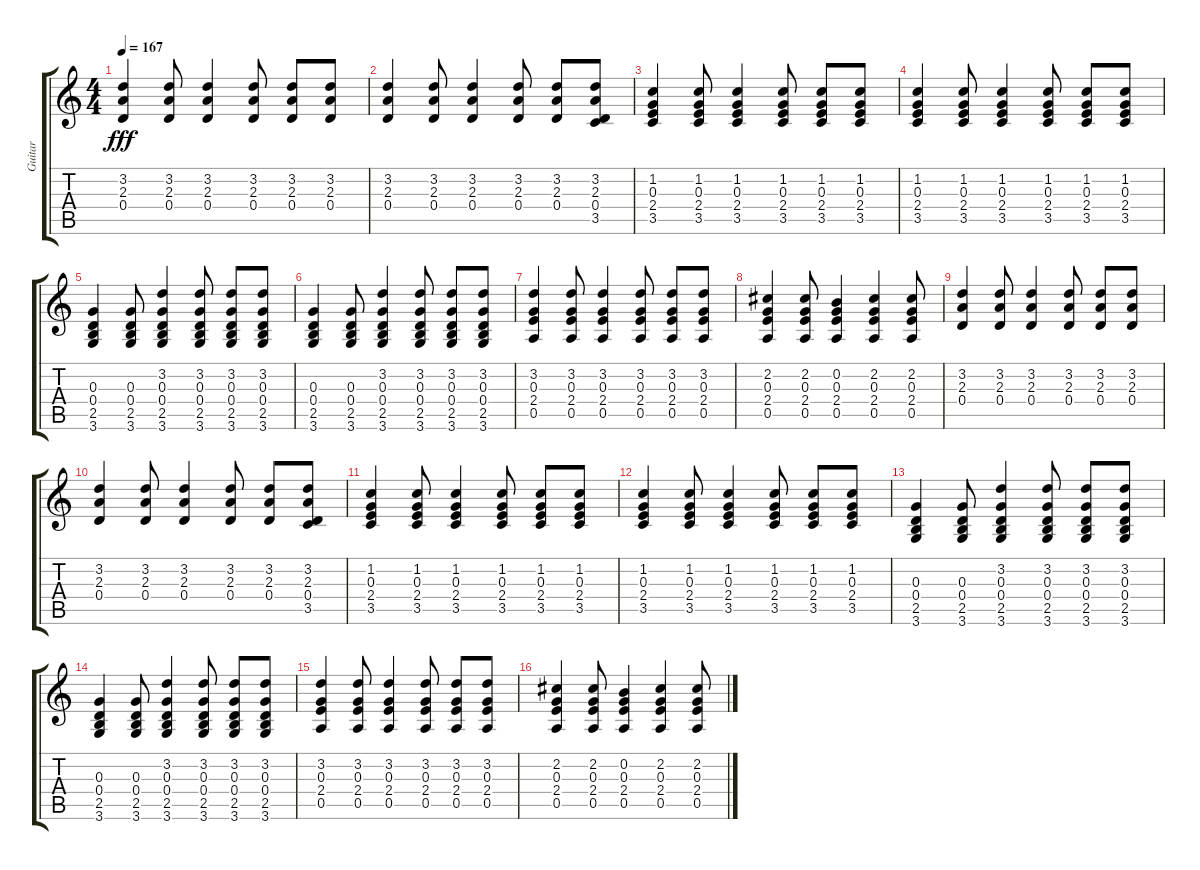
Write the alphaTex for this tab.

\track ("Guitar" "Guitar") {instrument electricguitarclean}
\staff {score tabs}
\tuning (E4 B3 G3 D3 A2 E2) {hide}
\ts (4 4)
\tempo 167
\clef g2
\ks c
(3.2 2.3 0.4).4{dy fff} (3.2 2.3 0.4).8 (3.2 2.3 0.4).4 (3.2 2.3 0.4).8 (3.2 2.3 0.4).8 (3.2 2.3 0.4).8 |
(3.2 2.3 0.4).4 (3.2 2.3 0.4).8 (3.2 2.3 0.4).4 (3.2 2.3 0.4).8 (3.2 2.3 0.4).8 (3.2 2.3 0.4 3.5).8 |
(1.2 0.3 2.4 3.5).4 (1.2 0.3 2.4 3.5).8 (1.2 0.3 2.4 3.5).4 (1.2 0.3 2.4 3.5).8 (1.2 0.3 2.4 3.5).8 (1.2 0.3 2.4 3.5).8 |
(1.2 0.3 2.4 3.5).4 (1.2 0.3 2.4 3.5).8 (1.2 0.3 2.4 3.5).4 (1.2 0.3 2.4 3.5).8 (1.2 0.3 2.4 3.5).8 (1.2 0.3 2.4 3.5).8 |
(0.3 0.4 2.5 3.6).4 (0.3 0.4 2.5 3.6).8 (3.2 0.3 0.4 2.5 3.6).4 (3.2 0.3 0.4 2.5 3.6).8 (3.2 0.3 0.4 2.5 3.6).8 (3.2 0.3 0.4 2.5 3.6).8 |
(0.3 0.4 2.5 3.6).4 (0.3 0.4 2.5 3.6).8 (3.2 0.3 0.4 2.5 3.6).4 (3.2 0.3 0.4 2.5 3.6).8 (3.2 0.3 0.4 2.5 3.6).8 (3.2 0.3 0.4 2.5 3.6).8 |
(3.2 0.3 2.4 0.5).4 (3.2 0.3 2.4 0.5).8 (3.2 0.3 2.4 0.5).4 (3.2 0.3 2.4 0.5).8 (3.2 0.3 2.4 0.5).8 (3.2 0.3 2.4 0.5).8 |
(2.2 0.3 2.4 0.5).4 (2.2 0.3 2.4 0.5).8 (0.2 0.3 2.4 0.5).4 (2.2 0.3 2.4 0.5).4 (2.2 0.3 2.4 0.5).8 |
(3.2 2.3 0.4).4 (3.2 2.3 0.4).8 (3.2 2.3 0.4).4 (3.2 2.3 0.4).8 (3.2 2.3 0.4).8 (3.2 2.3 0.4).8 |
(3.2 2.3 0.4).4 (3.2 2.3 0.4).8 (3.2 2.3 0.4).4 (3.2 2.3 0.4).8 (3.2 2.3 0.4).8 (3.2 2.3 0.4 3.5).8 |
(1.2 0.3 2.4 3.5).4 (1.2 0.3 2.4 3.5).8 (1.2 0.3 2.4 3.5).4 (1.2 0.3 2.4 3.5).8 (1.2 0.3 2.4 3.5).8 (1.2 0.3 2.4 3.5).8 |
(1.2 0.3 2.4 3.5).4 (1.2 0.3 2.4 3.5).8 (1.2 0.3 2.4 3.5).4 (1.2 0.3 2.4 3.5).8 (1.2 0.3 2.4 3.5).8 (1.2 0.3 2.4 3.5).8 |
(0.3 0.4 2.5 3.6).4 (0.3 0.4 2.5 3.6).8 (3.2 0.3 0.4 2.5 3.6).4 (3.2 0.3 0.4 2.5 3.6).8 (3.2 0.3 0.4 2.5 3.6).8 (3.2 0.3 0.4 2.5 3.6).8 |
(0.3 0.4 2.5 3.6).4 (0.3 0.4 2.5 3.6).8 (3.2 0.3 0.4 2.5 3.6).4 (3.2 0.3 0.4 2.5 3.6).8 (3.2 0.3 0.4 2.5 3.6).8 (3.2 0.3 0.4 2.5 3.6).8 |
(3.2 0.3 2.4 0.5).4 (3.2 0.3 2.4 0.5).8 (3.2 0.3 2.4 0.5).4 (3.2 0.3 2.4 0.5).8 (3.2 0.3 2.4 0.5).8 (3.2 0.3 2.4 0.5).8 |
(2.2 0.3 2.4 0.5).4 (2.2 0.3 2.4 0.5).8 (0.2 0.3 2.4 0.5).4 (2.2 0.3 2.4 0.5).4 (2.2 0.3 2.4 0.5).8
